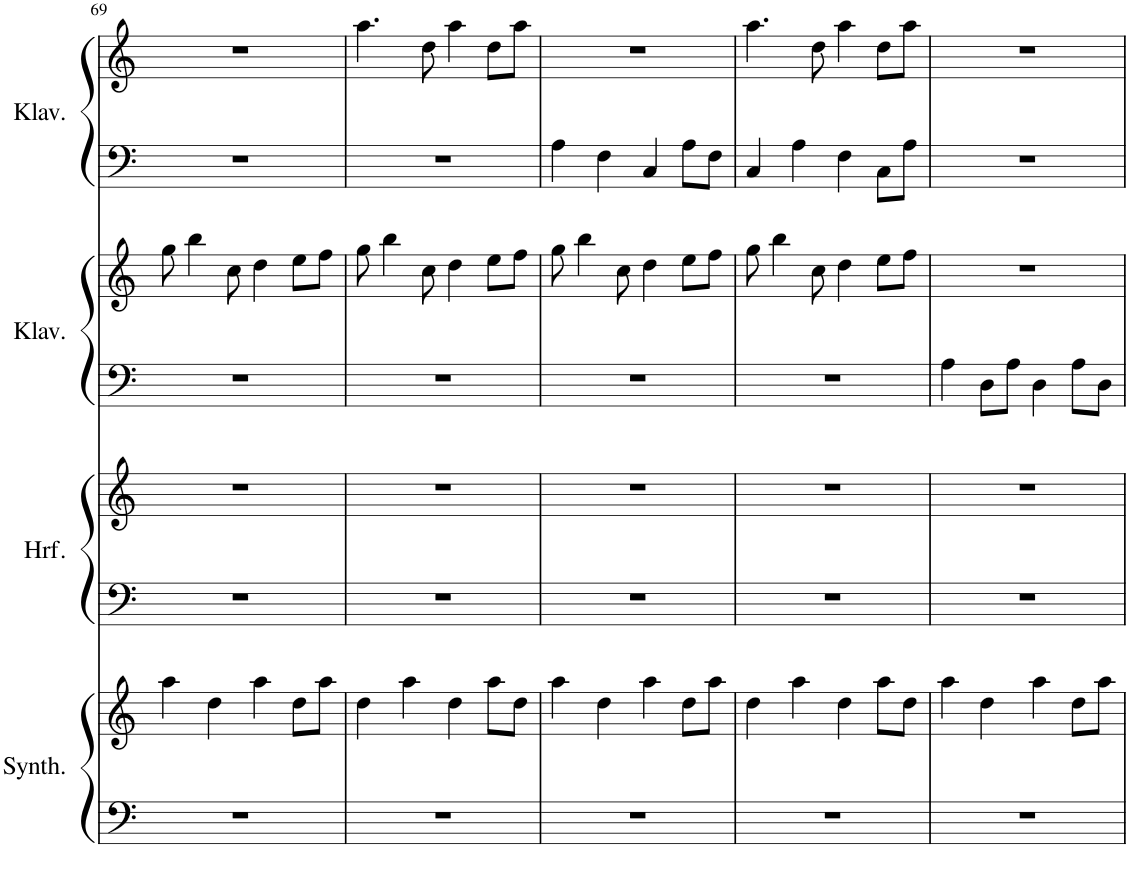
**kern	**kern	**kern	**kern	**kern	**kern	**kern	**kern
*part4	*part4	*part3	*part3	*part2	*part2	*part1	*part1
*staff8	*staff7	*staff6	*staff5	*staff4	*staff3	*staff2	*staff1
*I"Pad Synthesizer, Warm Pad	*	*I"Harfe, Harp	*	*I"Klavier, Piano	*	*I"Klavier, Piano	*
*I'Synth.	*	*I'Hrf.	*	*I'Klav.	*	*I'Klav.	*
!!LO:PB:g=z
*clefF4	*clefG2	*clefF4	*clefG2	*clefF4	*clefG2	*clefF4	*clefG2
*k[]	*k[]	*k[]	*k[]	*k[]	*k[]	*k[]	*k[]
*M4/4	*M4/4	*M4/4	*M4/4	*M4/4	*M4/4	*M4/4	*M4/4
=69	=69	=69	=69	=69	=69	=69	=69
1r	4aa\	1r	1r	1r	8gg\	1r	1r
.	.	.	.	.	4bb\	.	.
.	4dd\	.	.	.	.	.	.
.	.	.	.	.	8cc\	.	.
.	4aa\	.	.	.	4dd\	.	.
.	8dd\L	.	.	.	8ee\L	.	.
.	8aa\J	.	.	.	8ff\J	.	.
=70	=70	=70	=70	=70	=70	=70	=70
1r	4dd\	1r	1r	1r	8gg\	1r	4.aa\
.	.	.	.	.	4bb\	.	.
.	4aa\	.	.	.	.	.	.
.	.	.	.	.	8cc\	.	8dd\
.	4dd\	.	.	.	4dd\	.	4aa\
.	8aa\L	.	.	.	8ee\L	.	8dd\L
.	8dd\J	.	.	.	8ff\J	.	8aa\J
=71	=71	=71	=71	=71	=71	=71	=71
1r	4aa\	1r	1r	1r	8gg\	4A\	1r
.	.	.	.	.	4bb\	.	.
.	4dd\	.	.	.	.	4F\	.
.	.	.	.	.	8cc\	.	.
.	4aa\	.	.	.	4dd\	4C/	.
.	8dd\L	.	.	.	8ee\L	8A\L	.
.	8aa\J	.	.	.	8ff\J	8F\J	.
=72	=72	=72	=72	=72	=72	=72	=72
1r	4dd\	1r	1r	1r	8gg\	4C/	4.aa\
.	.	.	.	.	4bb\	.	.
.	4aa\	.	.	.	.	4A\	.
.	.	.	.	.	8cc\	.	8dd\
.	4dd\	.	.	.	4dd\	4F\	4aa\
.	8aa\L	.	.	.	8ee\L	8C\L	8dd\L
.	8dd\J	.	.	.	8ff\J	8A\J	8aa\J
=73	=73	=73	=73	=73	=73	=73	=73
1r	4aa\	1r	1r	4A\	1r	1r	1r
.	4dd\	.	.	8D\L	.	.	.
.	.	.	.	8A\J	.	.	.
.	4aa\	.	.	4D\	.	.	.
.	8dd\L	.	.	8A\L	.	.	.
.	8aa\J	.	.	8D\J	.	.	.
=	=	=	=	=	=	=	=
*-	*-	*-	*-	*-	*-	*-	*-
